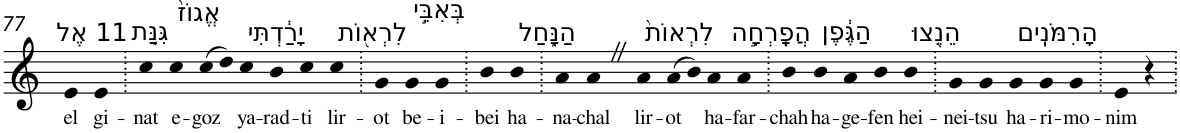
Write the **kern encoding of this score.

**kern	**text
*part1	*part1
*staff1	*staff1
*I"Piano	*
*I'Pno	*
!!LO:PB:g=z
*clefG2	*
*k[]	*
=77	=77
!LO:TX:a:t=11 אֶל	!
!	!LO:LY:b
4e	el
!LO:TX:a:t=גִּנַּ֤ת	!
!	!LO:LY:b
4e	gi-
=78.	=78.
!	!LO:LY:b
4cc	-nat
!LO:TX:a:t=אֱגוֹז֙	!
!	!LO:LY:b
4cc	e-
!	!LO:LY:b
(>8cc	-goz
8dd)	.
!LO:TX:a:t=יָרַ֔דְתִּי	!
!	!LO:LY:b
4cc	ya-
!	!LO:LY:b
4b	-rad-
!	!LO:LY:b
4cc	-ti
!LO:TX:a:t=לִרְא֖וֹת	!
!	!LO:LY:b
4cc	lir-
=79.	=79.
!	!LO:LY:b
4g	-ot
!LO:TX:a:t=בְּאִבֵּ֣י	!
!	!LO:LY:b
4g	be-
!	!LO:LY:b
4g	-i-
=80.	=80.
!	!LO:LY:b
4b	-bei
!LO:TX:a:t=הַנָּ֑חַל	!
!	!LO:LY:b
4b	ha-
=81.	=81.
!	!LO:LY:b
4a	-na-
!	!LO:LY:b
4aZ	-chal
!LO:TX:a:t=לִרְאוֹת֙	!
!	!LO:LY:b
4a	lir-
!	!LO:LY:b
(>8a	-ot
8b)	.
!LO:TX:a:t=הֲפָֽרְחָ֣ה	!
!	!LO:LY:b
4a	ha-
!	!LO:LY:b
4a	-far-
=82.	=82.
!	!LO:LY:b
4b	-chah
!LO:TX:a:t=הַגֶּ֔פֶן	!
!	!LO:LY:b
4b	ha-
!	!LO:LY:b
4a	-ge-
!	!LO:LY:b
4b	-fen
!LO:TX:a:t=הֵנֵ֖צוּ	!
!	!LO:LY:b
4b	hei-
=83.	=83.
!	!LO:LY:b
4g	-nei-
!	!LO:LY:b
4g	-tsu
!LO:TX:a:t=הָרִמֹּנִֽים	!
!	!LO:LY:b
4g	ha-
!	!LO:LY:b
4g	-ri-
!	!LO:LY:b
4g	-mo-
=84.	=84.
!	!LO:LY:b
4e	-nim
4r	.
=.	=.
*-	*-
